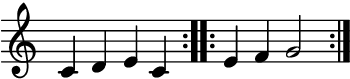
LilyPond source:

\version "2.16.2" % absolutely necessary!

% use this to crop output page size to match the snippet
#(ly:set-option 'preview #t)

%%%%%%%%%%%%%%%%%%%%%%%%%%
% here goes the snippet: %
%%%%%%%%%%%%%%%%%%%%%%%%%%

\relative c' {
  \override Staff.TimeSignature #'stencil = ##f 
  \time 4/4
  c4 d e c \bar ":..:"
  e f g2 \bar ":|."
}
